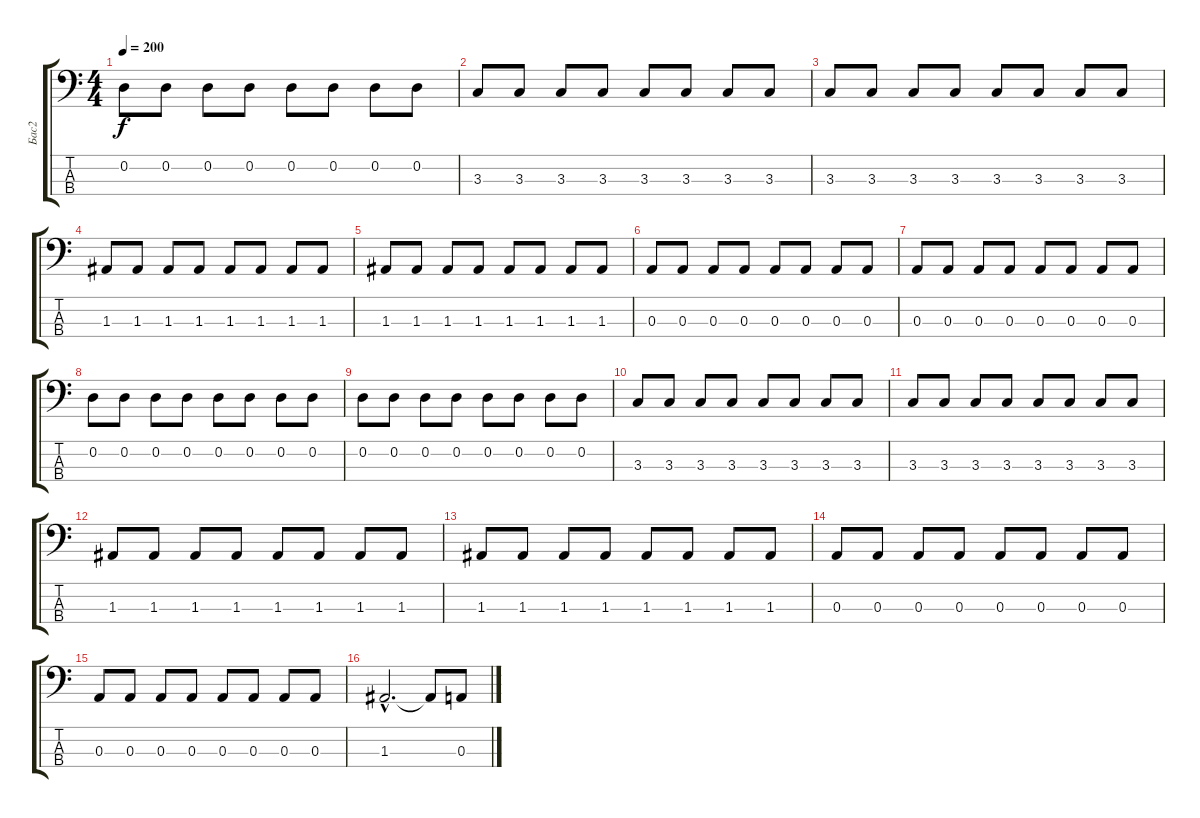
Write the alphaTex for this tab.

\track ("Бас2" "Бас2") {instrument electricbassfinger}
\staff {score tabs}
\tuning (G2 D2 A1 E1) {hide}
\ts (4 4)
\tempo 200
\clef f4
\ks c
0.2.8{dy f} 0.2.8 0.2.8 0.2.8 0.2.8 0.2.8 0.2.8 0.2.8 |
3.3.8 3.3.8 3.3.8 3.3.8 3.3.8 3.3.8 3.3.8 3.3.8 |
3.3.8 3.3.8 3.3.8 3.3.8 3.3.8 3.3.8 3.3.8 3.3.8 |
1.3.8 1.3.8 1.3.8 1.3.8 1.3.8 1.3.8 1.3.8 1.3.8 |
1.3.8 1.3.8 1.3.8 1.3.8 1.3.8 1.3.8 1.3.8 1.3.8 |
0.3.8 0.3.8 0.3.8 0.3.8 0.3.8 0.3.8 0.3.8 0.3.8 |
0.3.8 0.3.8 0.3.8 0.3.8 0.3.8 0.3.8 0.3.8 0.3.8 |
0.2.8 0.2.8 0.2.8 0.2.8 0.2.8 0.2.8 0.2.8 0.2.8 |
0.2.8 0.2.8 0.2.8 0.2.8 0.2.8 0.2.8 0.2.8 0.2.8 |
3.3.8 3.3.8 3.3.8 3.3.8 3.3.8 3.3.8 3.3.8 3.3.8 |
3.3.8 3.3.8 3.3.8 3.3.8 3.3.8 3.3.8 3.3.8 3.3.8 |
1.3.8 1.3.8 1.3.8 1.3.8 1.3.8 1.3.8 1.3.8 1.3.8 |
1.3.8 1.3.8 1.3.8 1.3.8 1.3.8 1.3.8 1.3.8 1.3.8 |
0.3.8 0.3.8 0.3.8 0.3.8 0.3.8 0.3.8 0.3.8 0.3.8 |
0.3.8 0.3.8 0.3.8 0.3.8 0.3.8 0.3.8 0.3.8 0.3.8 |
1.3{hac}.2{d volume 15} 1.3{t}.8 0.3.8
